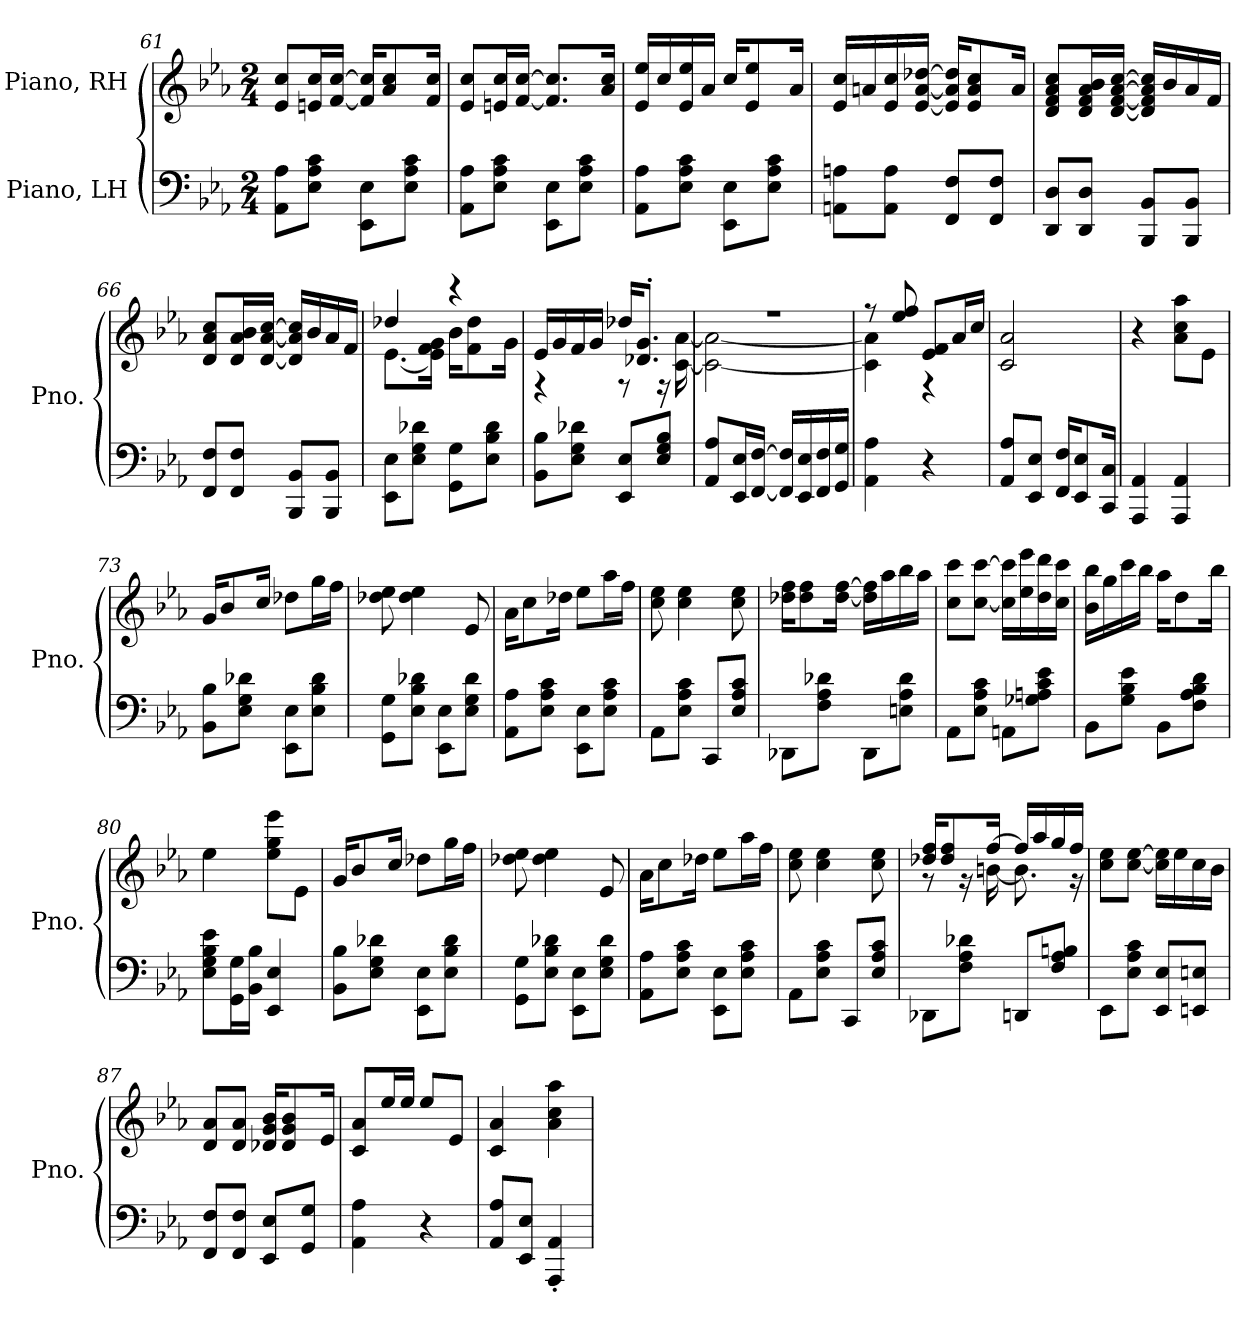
**kern	**kern
*part2	*part1
*staff2	*staff1
*I"Piano, LH	*I"Piano, RH
*I'Pno.	*I'Pno.
*clefF4	*clefG2
*k[b-e-a-]	*k[b-e-a-]
*M2/4	*M2/4
=61	=61
8AA-\ 8A-\L	8e-/ 8cc/L
8E-\ 8A-\ 8c\J	16en/ 16cc/L
.	[16f/ [16cc/JJ
8EE-\ 8E-\L	16f/] 16cc/]KL
.	8a-/ 8cc/
8E-\ 8A-\ 8c\J	.
.	16f/ 16cc/Jk
=62	=62
8AA-\ 8A-\L	8e-/ 8cc/L
8E-\ 8A-\ 8c\J	16en/ 16cc/L
.	[16f/ [16cc/JJ
8EE-\ 8E-\L	8.f/] 8.cc/]L
8E-\ 8A-\ 8c\J	.
.	16a-/ 16cc/Jk
=63	=63
8AA-\ 8A-\L	16e-/ 16ee-/LL
.	16cc/
8E-\ 8A-\ 8c\J	16e-/ 16ee-/
.	16a-/JJ
8EE-\ 8E-\L	16cc/KL
.	8e-/ 8ee-/
8E-\ 8A-\ 8c\J	.
.	16a-/Jk
!!LO:PB:g=z
=64	=64
8AAn\ 8An\L	16e-/ 16cc/LL
.	16an/
8AA\ 8A\J	16e-/ 16cc/
.	[16e-/ [16a/ [16dd-X/JJ
8FF/ 8F/L	16e-/] 16a/] 16dd-/]KL
.	8e-/ 8a/ 8cc/
8FF/ 8F/J	.
.	16a/Jk
=65	=65
8DD/ 8D/L	8d/ 8f/ 8a-/ 8cc/L
8DD/ 8D/J	16d/ 16f/ 16a-/ 16b-/L
.	[16d/ [16f/ [16a-/ [16cc/JJ
8BBB-/ 8BB-/L	16d/] 16f/] 16a-/] 16cc/]LL
.	16b-/
8BBB-/ 8BB-/J	16a-/
.	16f/JJ
=66	=66
8FF/ 8F/L	8d/ 8a-/ 8cc/L
8FF/ 8F/J	16d/ 16a-/ 16b-/L
.	[16d/ [16a-/ [16cc/JJ
8BBB-/ 8BB-/L	16d/] 16a-/] 16cc/]LL
.	16b-/
8BBB-/ 8BB-/J	16a-/
.	16f/JJ
=67	=67
*	*^
8EE-\ 8E-\L	4dd-X/	[8.e-\L
8E-\ 8G\ 8d-X\J	.	.
.	.	16e-\] 16f\ 16g\Jk
8GG\ 8G\L	4r	16b-\KL
.	.	8f\ 8dd-\
8E-\ 8B-\ 8d-\J	.	.
.	.	16g\Jk
!!LO:LB:g=z	!!
=68	=68	=68
8BB-\ 8B-\L	16e-/LL	4r
.	16g/	.
8E-\ 8G\ 8d-X\J	16f/	.
.	16g/JJ	.
8EE-/ 8E-/L	16dd-X/KL	8r
.	8.d-X/' 8.g/'J	.
8E-/ 8G/ 8B-/J	.	16r
.	.	[16c\ [16a-\
=69	=69	=69
8AA-/ 8A-/L	2r	2c\_ 2a-\_
16EE-/ 16E-/L	.	.
[16FF/ [16F/JJ	.	.
16FF/] 16F/]LL	.	.
16EE-/ 16E-/	.	.
16FF/ 16F/	.	.
16GG/ 16G/JJ	.	.
=70	=70	=70
4AA-\ 4A-\	8r	4c\] 4a-\]
.	8ee-/ 8ff/	.
4r	8e-/ 8f/L	4r
.	16a-/L	.
.	16cc/JJ	.
*	*v	*v
=71	=71
8AA-/ 8A-/L	2c/ 2a-/
8EE-/ 8E-/J	.
16FF/ 16F/KL	.
8EE-/ 8E-/	.
16CC/ 16C/Jk	.
=72	=72
4AAA-/ 4AA-/	4r
4AAA-/ 4AA-/	8a-\ 8cc\ 8aa-\L
.	8e-\J
!!LO:LB:g=z
=73	=73
8BB-\ 8B-\L	16g/KL
.	8b-/
8E-\ 8G\ 8d-X\J	.
.	16cc/Jk
8EE-\ 8E-\L	8dd-X\L
8E-\ 8B-\ 8d-\J	16gg\L
.	16ff\JJ
=74	=74
8GG\ 8G\L	8dd-X\ 8ee-\
8E-\ 8B-\ 8d-X\J	4dd-\ 4ee-\
8EE-\ 8E-\L	.
8E-\ 8G\ 8d-\J	8e-/
=75	=75
8AA-\ 8A-\L	16a-\KL
.	8cc\
8E-\ 8A-\ 8c\J	.
.	16dd-X\Jk
8EE-\ 8E-\L	8ee-\L
8E-\ 8A-\ 8c\J	16aa-\L
.	16ff\JJ
=76	=76
8AA-\L	8cc\ 8ee-\
8E-\ 8A-\ 8c\J	4cc\ 4ee-\
8CC/L	.
8E-/ 8A-/ 8c/J	8cc\ 8ee-\
=77	=77
8DD-X\L	16dd-X\ 16ff\KL
.	8dd-\ 8ff\
8F\ 8A-\ 8d-X\J	.
.	[16dd-\ [16ff\Jk
8DD-\L	16dd-\] 16ff\]LL
.	16aa-\
8En\ 8A-\ 8d-\J	16bb-\
.	16aa-\JJ
!!LO:LB:g=z
=78	=78
8AA-\L	8cc\ 8ccc\L
8E-\ 8A-\ 8c\J	[8cc\ [8ccc\J
8AAn\L	16cc\] 16ccc\]LL
.	16ee-\ 16eee-\
8G-X\ 8An\ 8c\ 8e-\J	16dd\ 16ddd\
.	16cc\ 16ccc\JJ
=79	=79
8BB-\L	16b-\ 16bb-\LL
.	16gg\
8G\ 8B-\ 8e-\J	16ccc\
.	16bb-\JJ
8BB-\L	16aa-\KL
.	8dd\
8F\ 8A-\ 8B-\ 8d\J	.
.	16bb-\Jk
=80	=80
8E-\ 8G\ 8B-\ 8e-\L	4ee-\
16GG\ 16G\L	.
16BB-\ 16B-\JJ	.
4EE-/ 4E-/	8ee-\ 8gg\ 8eee-\L
.	8e-\J
=81	=81
8BB-\ 8B-\L	16g/KL
.	8b-/
8E-\ 8G\ 8d-X\J	.
.	16cc/Jk
8EE-\ 8E-\L	8dd-X\L
8E-\ 8B-\ 8d-\J	16gg\L
.	16ff\JJ
=82	=82
8GG\ 8G\L	8dd-X\ 8ee-\
8E-\ 8B-\ 8d-X\J	4dd-\ 4ee-\
8EE-\ 8E-\L	.
8E-\ 8G\ 8d-\J	8e-/
!!LO:LB:g=z
=83	=83
8AA-\ 8A-\L	16a-\KL
.	8cc\
8E-\ 8A-\ 8c\J	.
.	16dd-X\Jk
8EE-\ 8E-\L	8ee-\L
8E-\ 8A-\ 8c\J	16aa-\L
.	16ff\JJ
=84	=84
8AA-\L	8cc\ 8ee-\
8E-\ 8A-\ 8c\J	4cc\ 4ee-\
8CC/L	.
8E-/ 8A-/ 8c/J	8cc\ 8ee-\
=85	=85
*	*^
8DD-X\L	16dd-X/ 16ff/KL	8r
.	8dd-/ 8ff/	.
8F\ 8A-\ 8d-X\J	.	16r
.	[16ff/Jk	[16bn\
8DDn/L	16ff/LL]	8.b\]
.	16aa-/	.
8F/ 8A-/ 8Bn/J	16gg/	.
.	16ff/JJ	16r
*	*v	*v
=86	=86
8EE-\L	8cc\ 8ee-\L
8E-\ 8A-\ 8c\J	[8cc\ [8ee-\J
8EE-/ 8E-/L	16cc\] 16ee-\]LL
.	16ee-\
8EEn/ 8En/J	16cc\
.	16b-\JJ
=87	=87
8FF/ 8F/L	8d/ 8a-/L
8FF/ 8F/J	8d/ 8a-/J
8EE-/ 8E-/L	16d-X/ 16g/ 16b-/KL
.	8d-/ 8g/ 8b-/
8GG/ 8G/J	.
.	16e-/Jk
!!LO:LB:g=z
=88	=88
4AA-\ 4A-\	8c/ 8a-/L
.	16ee-/L
.	16ee-/JJ
4r	8ee-/L
.	8e-/J
=89	=89
8AA-/ 8A-/L	4c/ 4a-/
8EE-/ 8E-/J	.
4AAA-/' 4AA-/'	4a-\ 4cc\ 4aa-\
=	=
*-	*-
